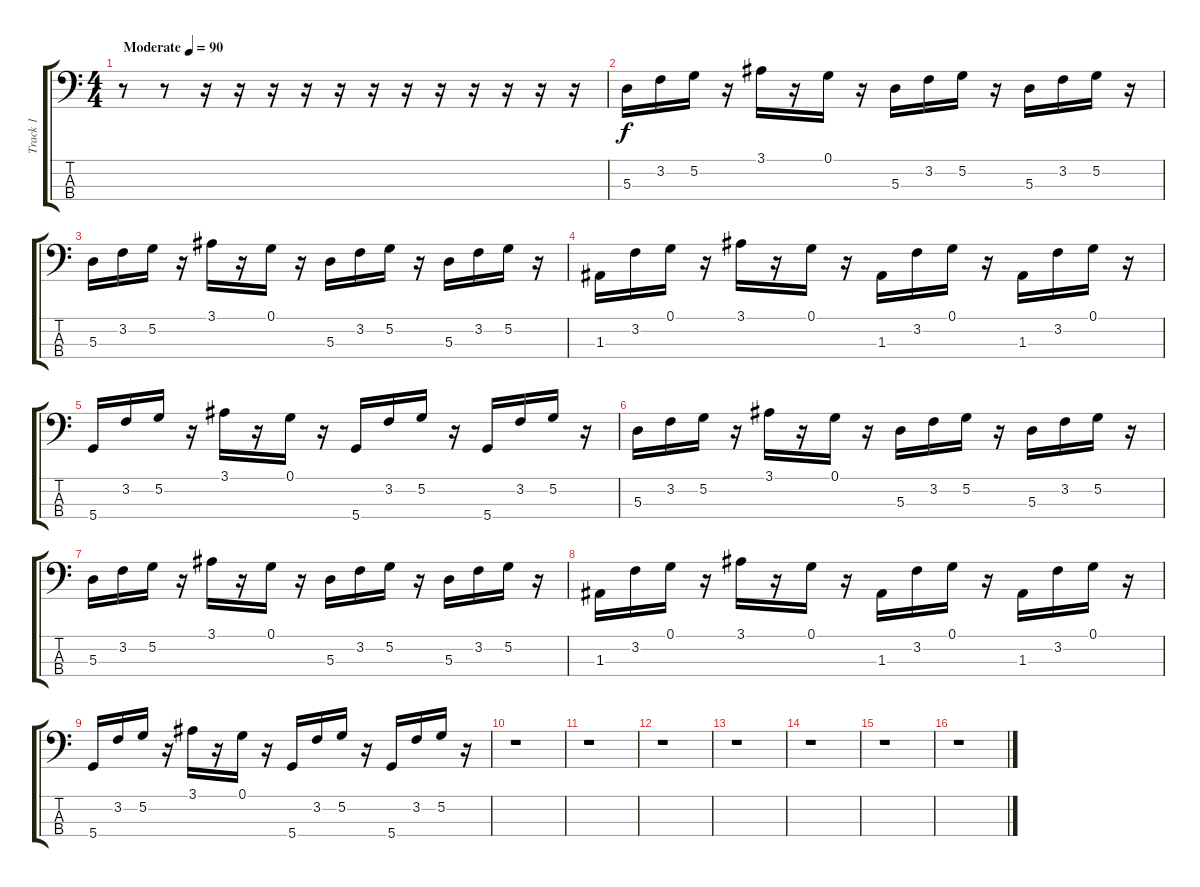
\track ("Track 1" "Track 1") {instrument synthbass1}
\staff {score tabs}
\tuning (G2 D2 A1 D1) {hide}
\ts (4 4)
\tempo (90 "Moderate")
\clef f4
\ks c
r.8{dy f instrument synthbass1} r.8 r.16 r.16 r.16 r.16 r.16 r.16 r.16 r.16 r.16 r.16 r.16 r.16 |
5.3.16 3.2.16 5.2.16 r.16 3.1.16 r.16 0.1.16 r.16 5.3.16 3.2.16 5.2.16 r.16 5.3.16 3.2.16 5.2.16 r.16 |
5.3.16 3.2.16 5.2.16 r.16 3.1.16 r.16 0.1.16 r.16 5.3.16 3.2.16 5.2.16 r.16 5.3.16 3.2.16 5.2.16 r.16 |
1.3.16 3.2.16 0.1.16 r.16 3.1.16 r.16 0.1.16 r.16 1.3.16 3.2.16 0.1.16 r.16 1.3.16 3.2.16 0.1.16 r.16 |
5.4.16 3.2.16 5.2.16 r.16 3.1.16 r.16 0.1.16 r.16 5.4.16 3.2.16 5.2.16 r.16 5.4.16 3.2.16 5.2.16 r.16 |
5.3.16 3.2.16 5.2.16 r.16 3.1.16 r.16 0.1.16 r.16 5.3.16 3.2.16 5.2.16 r.16 5.3.16 3.2.16 5.2.16 r.16 |
5.3.16 3.2.16 5.2.16 r.16 3.1.16 r.16 0.1.16 r.16 5.3.16 3.2.16 5.2.16 r.16 5.3.16 3.2.16 5.2.16 r.16 |
1.3.16 3.2.16 0.1.16 r.16 3.1.16 r.16 0.1.16 r.16 1.3.16 3.2.16 0.1.16 r.16 1.3.16 3.2.16 0.1.16 r.16 |
5.4.16 3.2.16 5.2.16 r.16 3.1.16 r.16 0.1.16 r.16 5.4.16 3.2.16 5.2.16 r.16 5.4.16 3.2.16 5.2.16 r.16 |
r.1 |
r.1 |
r.1 |
r.1 |
r.1 |
r.1 |
r.1
